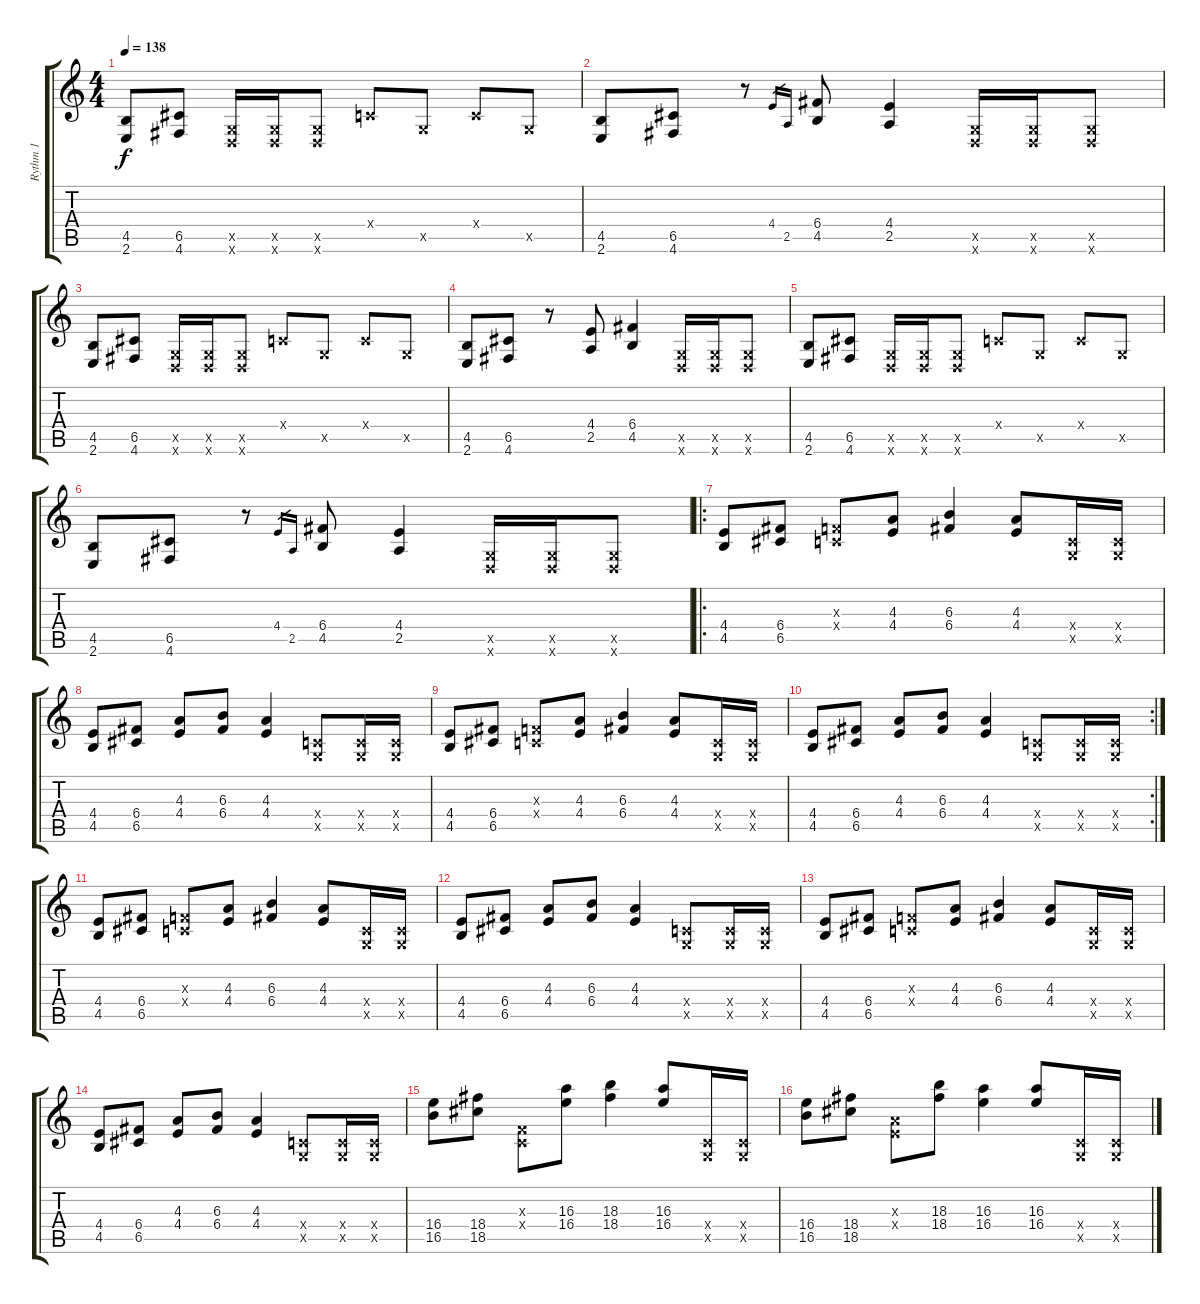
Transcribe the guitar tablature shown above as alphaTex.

\track ("Rythm 1" "Rythm 1") {instrument distortionguitar}
\staff {score tabs}
\tuning (D4 A3 F3 C3 G2 D2) {hide}
\ts (4 4)
\tempo 138
\clef g2
\ks c
(4.5 2.6).8{dy f} (6.5 4.6).8 (0.5{x} 0.6{x}).16 (0.5{x} 0.6{x}).16 (0.5{x} 0.6{x}).8 0.4{x}.8 0.5{x}.8 0.4{x}.8 0.5{x}.8 |
(4.5 2.6).8 (6.5 4.6).8 r.8 4.4.16{gr} 2.5.16{gr} (6.4 4.5).8 (4.4 2.5).4 (0.5{x} 0.6{x}).16 (0.5{x} 0.6{x}).16 (0.5{x} 0.6{x}).8 |
(4.5 2.6).8 (6.5 4.6).8 (0.5{x} 0.6{x}).16 (0.5{x} 0.6{x}).16 (0.5{x} 0.6{x}).8 0.4{x}.8 0.5{x}.8 0.4{x}.8 0.5{x}.8 |
(4.5 2.6).8 (6.5 4.6).8 r.8 (4.4 2.5).8 (6.4 4.5).4 (0.5{x} 0.6{x}).16 (0.5{x} 0.6{x}).16 (0.5{x} 0.6{x}).8 |
(4.5 2.6).8 (6.5 4.6).8 (0.5{x} 0.6{x}).16 (0.5{x} 0.6{x}).16 (0.5{x} 0.6{x}).8 0.4{x}.8 0.5{x}.8 0.4{x}.8 0.5{x}.8 |
(4.5 2.6).8 (6.5 4.6).8 r.8 4.4.16{gr} 2.5.16{gr} (6.4 4.5).8 (4.4 2.5).4 (0.5{x} 0.6{x}).16 (0.5{x} 0.6{x}).16 (0.5{x} 0.6{x}).8 |
\ro
(4.4 4.5).8 (6.4 6.5).8 (0.3{x} 0.4{x}).8 (4.3 4.4).8 (6.3 6.4).4 (4.3 4.4).8 (0.4{x} 0.5{x}).16 (0.4{x} 0.5{x}).16 |
(4.4 4.5).8 (6.4 6.5).8 (4.3 4.4).8 (6.3 6.4).8 (4.3 4.4).4 (0.4{x} 0.5{x}).8 (0.4{x} 0.5{x}).16 (0.4{x} 0.5{x}).16 |
(4.4 4.5).8 (6.4 6.5).8 (0.3{x} 0.4{x}).8 (4.3 4.4).8 (6.3 6.4).4 (4.3 4.4).8 (0.4{x} 0.5{x}).16 (0.4{x} 0.5{x}).16 |
\rc 2
(4.4 4.5).8 (6.4 6.5).8 (4.3 4.4).8 (6.3 6.4).8 (4.3 4.4).4 (0.4{x} 0.5{x}).8 (0.4{x} 0.5{x}).16 (0.4{x} 0.5{x}).16 |
(4.4 4.5).8 (6.4 6.5).8 (0.3{x} 0.4{x}).8 (4.3 4.4).8 (6.3 6.4).4 (4.3 4.4).8 (0.4{x} 0.5{x}).16 (0.4{x} 0.5{x}).16 |
(4.4 4.5).8 (6.4 6.5).8 (4.3 4.4).8 (6.3 6.4).8 (4.3 4.4).4 (0.4{x} 0.5{x}).8 (0.4{x} 0.5{x}).16 (0.4{x} 0.5{x}).16 |
(4.4 4.5).8 (6.4 6.5).8 (0.3{x} 0.4{x}).8 (4.3 4.4).8 (6.3 6.4).4 (4.3 4.4).8 (0.4{x} 0.5{x}).16 (0.4{x} 0.5{x}).16 |
(4.4 4.5).8 (6.4 6.5).8 (4.3 4.4).8 (6.3 6.4).8 (4.3 4.4).4 (0.4{x} 0.5{x}).8 (0.4{x} 0.5{x}).16 (0.4{x} 0.5{x}).16 |
(16.4 16.5).8 (18.4 18.5).8 (0.3{x} 0.4{x}).8 (16.3 16.4).8 (18.3 18.4).4 (16.3 16.4).8 (0.4{x} 0.5{x}).16 (0.4{x} 0.5{x}).16 |
(16.4 16.5).8 (18.4 18.5).8 (4.3{x} 4.4{x}).8 (18.3 18.4).8 (16.3 16.4).4 (16.3 16.4).8 (0.4{x} 0.5{x}).16 (0.4{x} 0.5{x}).16
